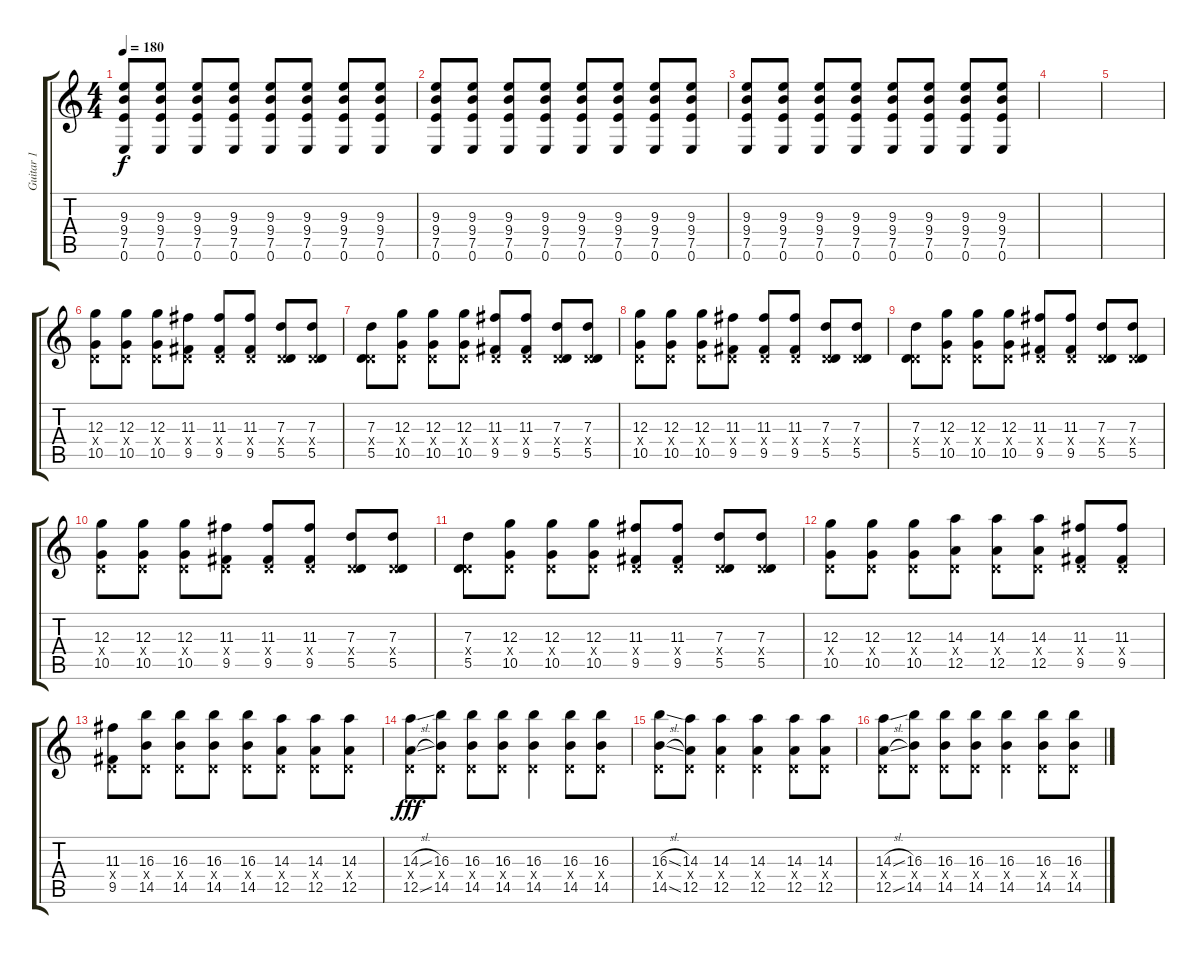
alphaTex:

\track ("Guitar 1" "Guitar 1") {instrument overdrivenguitar}
\staff {score tabs}
\tuning (E4 B3 G3 D3 A2 E2) {hide}
\ts (4 4)
\tempo 180
\clef g2
\ks c
(9.3 9.4 7.5 0.6).8{dy f} (9.3 9.4 7.5 0.6).8 (9.3 9.4 7.5 0.6).8 (9.3 9.4 7.5 0.6).8 (9.3 9.4 7.5 0.6).8 (9.3 9.4 7.5 0.6).8 (9.3 9.4 7.5 0.6).8 (9.3 9.4 7.5 0.6).8 |
(9.3 9.4 7.5 0.6).8 (9.3 9.4 7.5 0.6).8 (9.3 9.4 7.5 0.6).8 (9.3 9.4 7.5 0.6).8 (9.3 9.4 7.5 0.6).8 (9.3 9.4 7.5 0.6).8 (9.3 9.4 7.5 0.6).8 (9.3 9.4 7.5 0.6).8 |
(9.3 9.4 7.5 0.6).8 (9.3 9.4 7.5 0.6).8 (9.3 9.4 7.5 0.6).8 (9.3 9.4 7.5 0.6).8 (9.3 9.4 7.5 0.6).8 (9.3 9.4 7.5 0.6).8 (9.3 9.4 7.5 0.6).8 (9.3 9.4 7.5 0.6).8 |
|
|
(12.3 0.4{x} 10.5).8 (12.3 0.4{x} 10.5).8 (12.3 0.4{x} 10.5).8 (11.3 0.4{x} 9.5).8 (11.3 0.4{x} 9.5).8 (11.3 0.4{x} 9.5).8 (7.3 0.4{x} 5.5).8 (7.3 0.4{x} 5.5).8 |
(7.3 0.4{x} 5.5).8 (12.3 0.4{x} 10.5).8 (12.3 0.4{x} 10.5).8 (12.3 0.4{x} 10.5).8 (11.3 0.4{x} 9.5).8 (11.3 0.4{x} 9.5).8 (7.3 0.4{x} 5.5).8 (7.3 0.4{x} 5.5).8 |
(12.3 0.4{x} 10.5).8 (12.3 0.4{x} 10.5).8 (12.3 0.4{x} 10.5).8 (11.3 0.4{x} 9.5).8 (11.3 0.4{x} 9.5).8 (11.3 0.4{x} 9.5).8 (7.3 0.4{x} 5.5).8 (7.3 0.4{x} 5.5).8 |
(7.3 0.4{x} 5.5).8 (12.3 0.4{x} 10.5).8 (12.3 0.4{x} 10.5).8 (12.3 0.4{x} 10.5).8 (11.3 0.4{x} 9.5).8 (11.3 0.4{x} 9.5).8 (7.3 0.4{x} 5.5).8 (7.3 0.4{x} 5.5).8 |
(12.3 0.4{x} 10.5).8 (12.3 0.4{x} 10.5).8 (12.3 0.4{x} 10.5).8 (11.3 0.4{x} 9.5).8 (11.3 0.4{x} 9.5).8 (11.3 0.4{x} 9.5).8 (7.3 0.4{x} 5.5).8 (7.3 0.4{x} 5.5).8 |
(7.3 0.4{x} 5.5).8 (12.3 0.4{x} 10.5).8 (12.3 0.4{x} 10.5).8 (12.3 0.4{x} 10.5).8 (11.3 0.4{x} 9.5).8 (11.3 0.4{x} 9.5).8 (7.3 0.4{x} 5.5).8 (7.3 0.4{x} 5.5).8 |
(12.3 0.4{x} 10.5).8 (12.3 0.4{x} 10.5).8 (12.3 0.4{x} 10.5).8 (14.3 0.4{x} 12.5).8 (14.3 0.4{x} 12.5).8 (14.3 0.4{x} 12.5).8 (11.3 0.4{x} 9.5).8 (11.3 0.4{x} 9.5).8 |
(11.3 0.4{x} 9.5).8 (16.3 0.4{x} 14.5).8 (16.3 0.4{x} 14.5).8 (16.3 0.4{x} 14.5).8 (16.3 0.4{x} 14.5).8 (14.3 0.4{x} 12.5).8 (14.3 0.4{x} 12.5).8 (14.3 0.4{x} 12.5).8 |
(14.3{sl} 0.4{x} 12.5{sl}).8{dy fff} (16.3 0.4{x} 14.5).8 (16.3 0.4{x} 14.5).8 (16.3 0.4{x} 14.5).8 (16.3 0.4{x} 14.5).4 (16.3 0.4{x} 14.5).8 (16.3 0.4{x} 14.5).8 |
(16.3{sl} 0.4{x} 14.5{sl}).8 (14.3 0.4{x} 12.5).8 (14.3 0.4{x} 12.5).4 (14.3 0.4{x} 12.5).4 (14.3 0.4{x} 12.5).8 (14.3 0.4{x} 12.5).8 |
(14.3{sl} 0.4{x} 12.5{sl}).8 (16.3 0.4{x} 14.5).8 (16.3 0.4{x} 14.5).8 (16.3 0.4{x} 14.5).8 (16.3 0.4{x} 14.5).4 (16.3 0.4{x} 14.5).8 (16.3 0.4{x} 14.5).8
